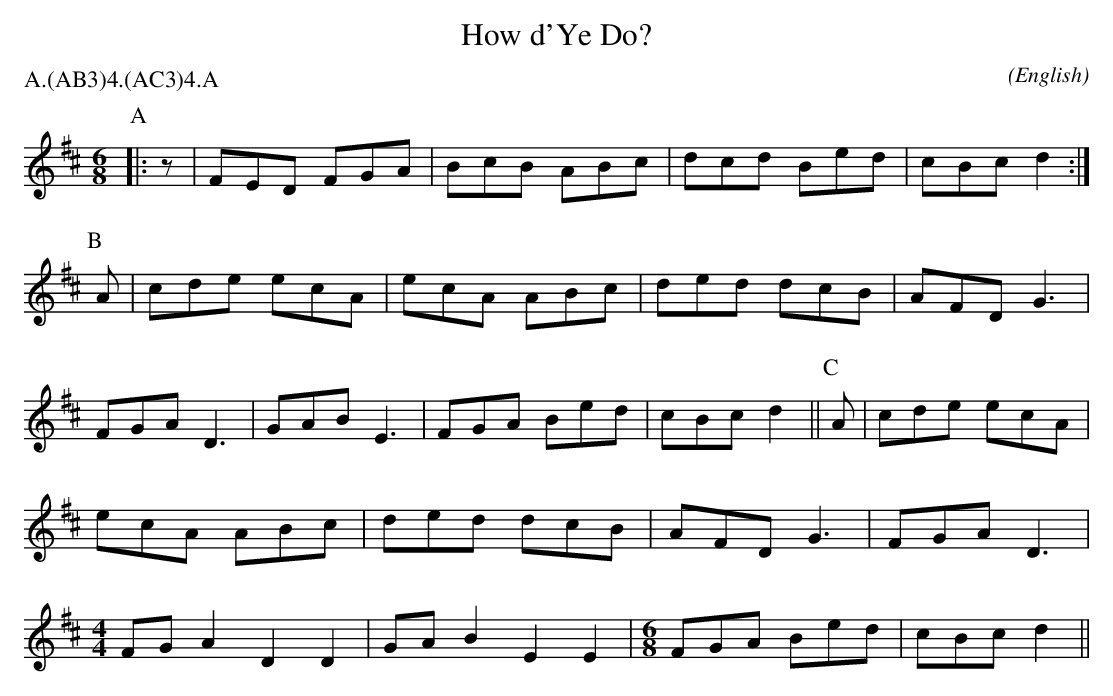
X:1
T:How d'Ye Do?
M:6/8
C:
O:English
P:A.(AB3)4.(AC3)4.A
K:D
P:A
|: z | FED FGA | BcB ABc | dcd Bed | cBc d2 :|\
P:B
A | cde ecA | ecA ABc | ded dcB | AFD G3 |\
FGA D3  | GAB E3  | FGA Bed | cBc d2 ||\
P:C
A | cde ecA | ecA ABc | ded dcB | AFD G3 | FGA D3 |\
M:4/4
FG A2 D2 D2 | GA B2 E2 E2 |\
M:6/8
FGA Bed | cBc d2 ||
